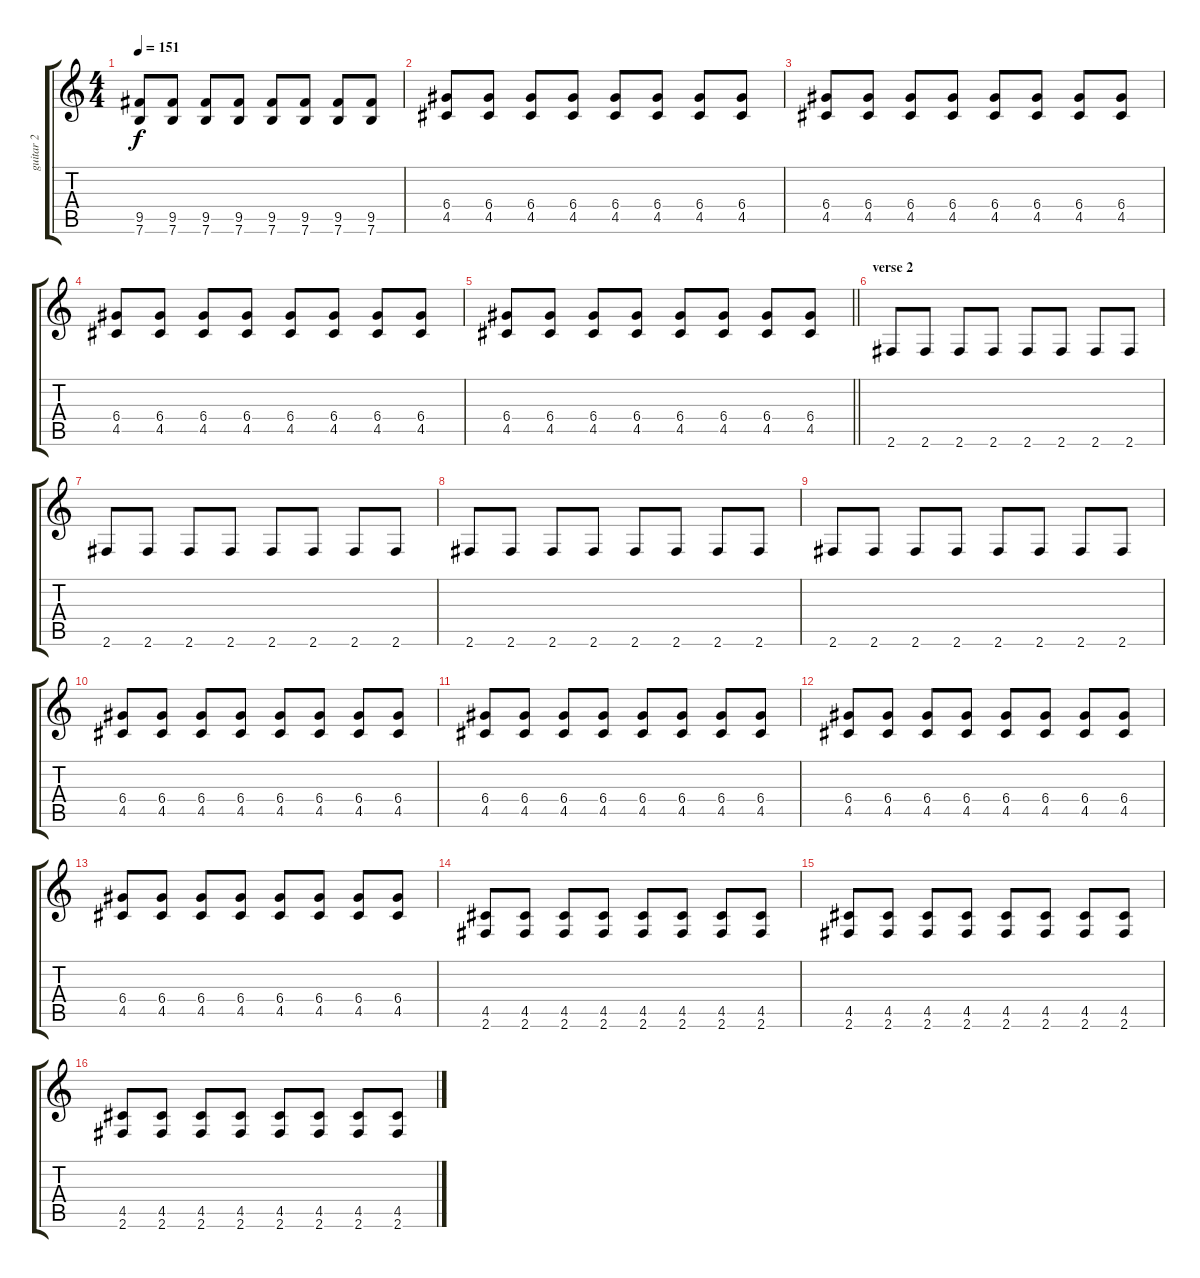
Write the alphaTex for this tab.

\track ("guitar 2" "guitar 2") {instrument distortionguitar}
\staff {score tabs}
\tuning (E4 B3 G3 D3 A2 E2) {hide}
\ts (4 4)
\tempo 151
\clef g2
\ks c
(9.5 7.6).8{dy f} (9.5 7.6).8 (9.5 7.6).8 (9.5 7.6).8 (9.5 7.6).8 (9.5 7.6).8 (9.5 7.6).8 (9.5 7.6).8 |
(6.4 4.5).8 (6.4 4.5).8 (6.4 4.5).8 (6.4 4.5).8 (6.4 4.5).8 (6.4 4.5).8 (6.4 4.5).8 (6.4 4.5).8 |
(6.4 4.5).8 (6.4 4.5).8 (6.4 4.5).8 (6.4 4.5).8 (6.4 4.5).8 (6.4 4.5).8 (6.4 4.5).8 (6.4 4.5).8 |
(6.4 4.5).8 (6.4 4.5).8 (6.4 4.5).8 (6.4 4.5).8 (6.4 4.5).8 (6.4 4.5).8 (6.4 4.5).8 (6.4 4.5).8 |
\barLineRight lightlight
(6.4 4.5).8 (6.4 4.5).8 (6.4 4.5).8 (6.4 4.5).8 (6.4 4.5).8 (6.4 4.5).8 (6.4 4.5).8 (6.4 4.5).8 |
\section ("" "verse 2")
2.6.8 2.6.8 2.6.8 2.6.8 2.6.8 2.6.8 2.6.8 2.6.8 |
2.6.8 2.6.8 2.6.8 2.6.8 2.6.8 2.6.8 2.6.8 2.6.8 |
2.6.8 2.6.8 2.6.8 2.6.8 2.6.8 2.6.8 2.6.8 2.6.8 |
2.6.8 2.6.8 2.6.8 2.6.8 2.6.8 2.6.8 2.6.8 2.6.8 |
(6.4 4.5).8 (6.4 4.5).8 (6.4 4.5).8 (6.4 4.5).8 (6.4 4.5).8 (6.4 4.5).8 (6.4 4.5).8 (6.4 4.5).8 |
(6.4 4.5).8 (6.4 4.5).8 (6.4 4.5).8 (6.4 4.5).8 (6.4 4.5).8 (6.4 4.5).8 (6.4 4.5).8 (6.4 4.5).8 |
(6.4 4.5).8 (6.4 4.5).8 (6.4 4.5).8 (6.4 4.5).8 (6.4 4.5).8 (6.4 4.5).8 (6.4 4.5).8 (6.4 4.5).8 |
(6.4 4.5).8 (6.4 4.5).8 (6.4 4.5).8 (6.4 4.5).8 (6.4 4.5).8 (6.4 4.5).8 (6.4 4.5).8 (6.4 4.5).8 |
(4.5 2.6).8 (4.5 2.6).8 (4.5 2.6).8 (4.5 2.6).8 (4.5 2.6).8 (4.5 2.6).8 (4.5 2.6).8 (4.5 2.6).8 |
(4.5 2.6).8 (4.5 2.6).8 (4.5 2.6).8 (4.5 2.6).8 (4.5 2.6).8 (4.5 2.6).8 (4.5 2.6).8 (4.5 2.6).8 |
(4.5 2.6).8 (4.5 2.6).8 (4.5 2.6).8 (4.5 2.6).8 (4.5 2.6).8 (4.5 2.6).8 (4.5 2.6).8 (4.5 2.6).8
